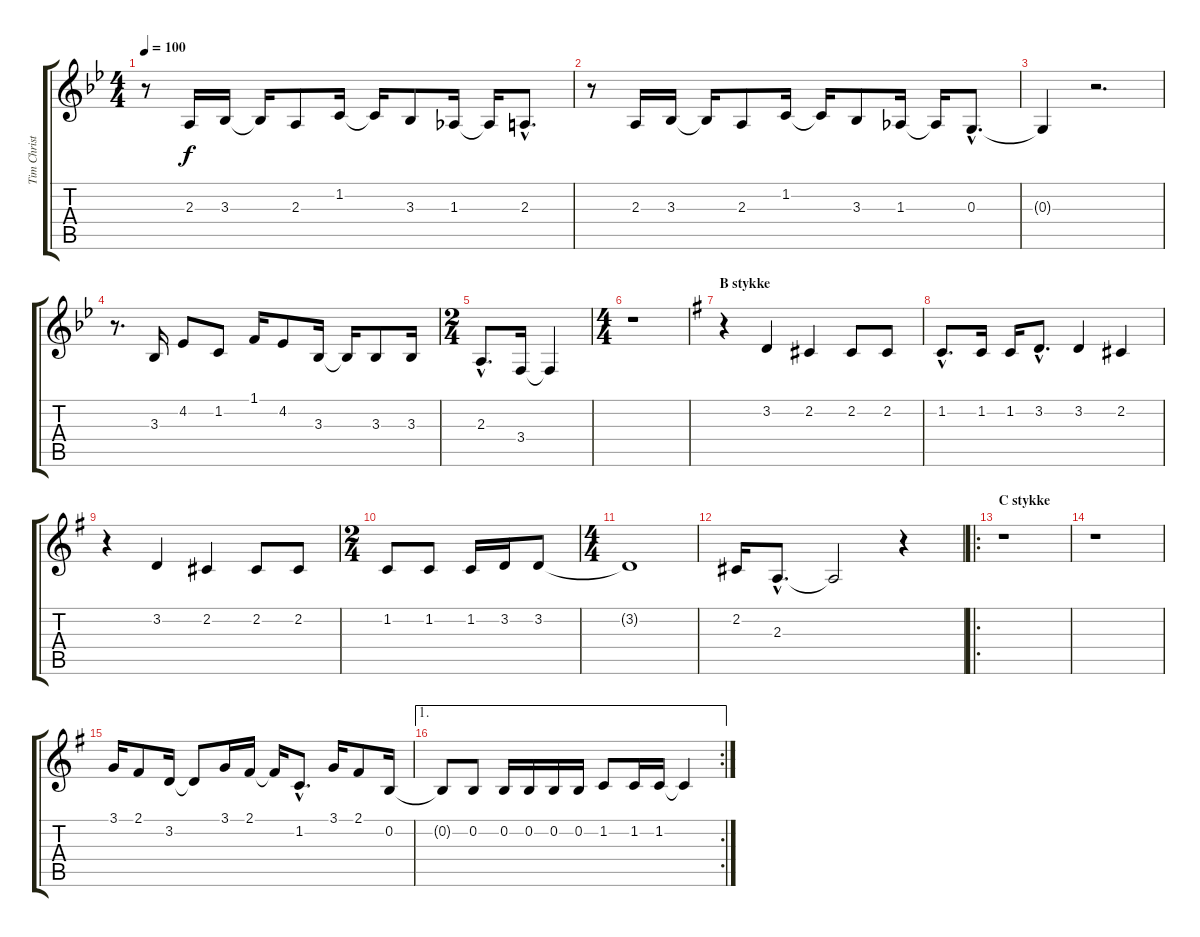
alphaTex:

\track ("Tim Christensen (Vocal)" "Tim Christ") {instrument synthvoice}
\staff {score tabs}
\tuning (E4 B3 G3 D3 A2 E2) {hide}
\ts (4 4)
\tempo 100
\clef g2
\ks bb
r.8{dy f} 2.3.16 3.3.16 3.3{t}.16 2.3.8 1.2.16 1.2{t}.16 3.3.8 1.3.16 1.3{t}.16 2.3{hac}.8{d} |
r.8 2.3.16 3.3.16 3.3{t}.16 2.3.8 1.2.16 1.2{t}.16 3.3.8 1.3.16 1.3{t}.16 0.3{hac}.8{d} |
0.3{t}.4 r.2{d} |
r.8{d instrument synthvoice} 3.3.16 4.2.8 1.2.8 1.1.16 4.2.8 3.3.16 3.3{t}.16 3.3.8 3.3.16 |
\ts (2 4)
2.3{hac}.8{d} 3.4.16 3.4{t}.4 |
\ts (4 4)
r.1 |
\section ("" "B stykke")
\ks g
r.4 3.2.4 2.2.4 2.2.8 2.2.8 |
1.2{hac}.8{d} 1.2.16 1.2.16 3.2{hac}.8{d} 3.2.4 2.2.4 |
r.4 3.2.4 2.2.4 2.2.8 2.2.8 |
\ts (2 4)
1.2.8 1.2.8 1.2.16 3.2.16 3.2.8 |
\ts (4 4)
3.2{t}.1 |
2.2.16 2.3{hac}.8{d} 2.3{t}.2 r.4 |
\ro
\section ("" "C stykke")
r.1 |
r.1 |
3.1.16 2.1.8 3.2.16 3.2{t}.8 3.1.16 2.1.16 2.1{t}.16 1.2{hac}.8{d} 3.1.16 2.1.8 0.2.16 |
\ae 1
\rc 2
0.2{t}.8 0.2.8 0.2.16 0.2.16 0.2.16 0.2.16 1.2.8 1.2.16 1.2.16 1.2{t}.4
